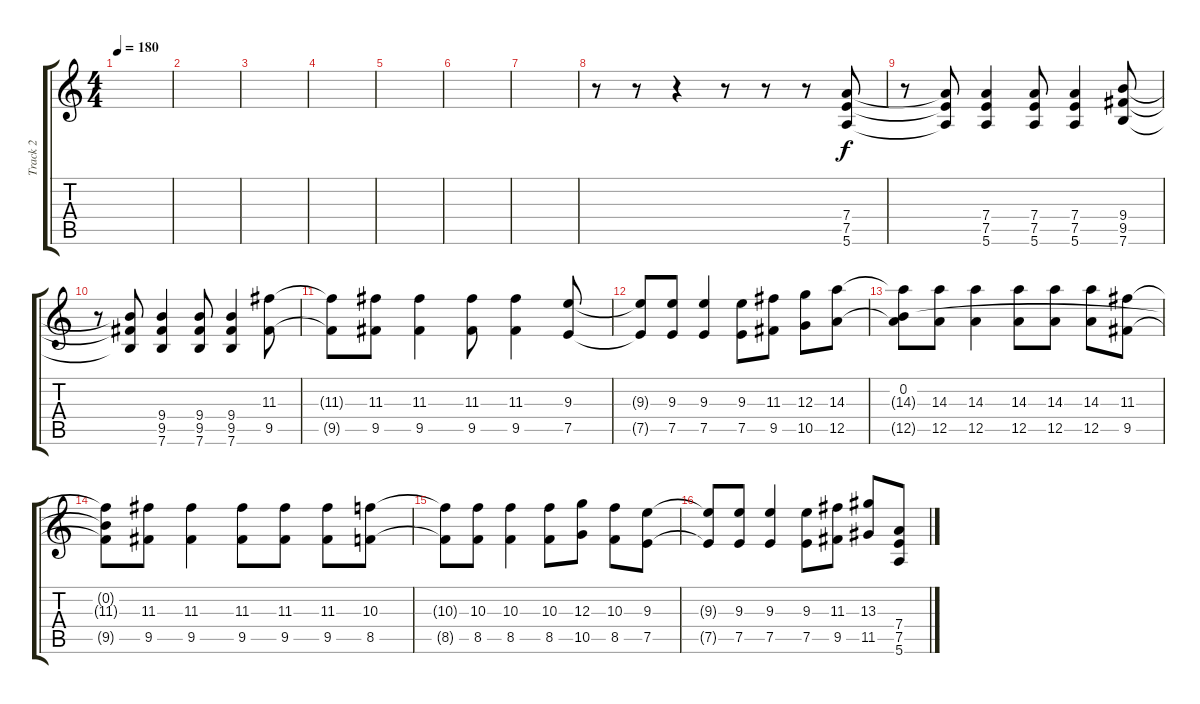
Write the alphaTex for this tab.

\track ("Track 2" "Track 2") {instrument overdrivenguitar}
\staff {score tabs}
\tuning (E4 B3 G3 D3 A2 E2) {hide}
\ts (4 4)
\tempo 180
\clef g2
\ks c
|
|
|
|
|
|
|
r.8 r.8 r.4 r.8 r.8 r.8 (7.4 7.5 5.6).8 |
r.8 (7.4{t} 7.5{t} 5.6{t}).8 (7.4 7.5 5.6).4 (7.4 7.5 5.6).8 (7.4 7.5 5.6).4 (9.4 9.5 7.6).8 |
r.8 (9.4{t} 9.5{t} 7.6{t}).8 (9.4 9.5 7.6).4 (9.4 9.5 7.6).8 (9.4 9.5 7.6).4 (11.3 9.5).8 |
(11.3{t} 9.5{t}).8 (11.3 9.5).8 (11.3 9.5).4 (11.3 9.5).8 (11.3 9.5).4 (9.3 7.5).8 |
(9.3{t} 7.5{t}).8 (9.3 7.5).8 (9.3 7.5).4 (9.3 7.5).8 (11.3 9.5).8 (12.3 10.5).8 (14.3 12.5).8 |
(0.2 14.3{t} 12.5{t}).8 (14.3 12.5).8 (14.3 12.5).4 (14.3 12.5).8 (14.3 12.5).8 (14.3 12.5).8 (11.3 9.5).8 |
(0.2{t} 11.3{t} 9.5{t}).8 (11.3 9.5).8 (11.3 9.5).4 (11.3 9.5).8 (11.3 9.5).8 (11.3 9.5).8 (10.3 8.5).8 |
(10.3{t} 8.5{t}).8 (10.3 8.5).8 (10.3 8.5).4 (10.3 8.5).8 (12.3 10.5).8 (10.3 8.5).8 (9.3 7.5).8 |
(9.3{t} 7.5{t}).8 (9.3 7.5).8 (9.3 7.5).4 (9.3 7.5).8 (11.3 9.5).8 (13.3 11.5).8 (7.4 7.5 5.6).8
